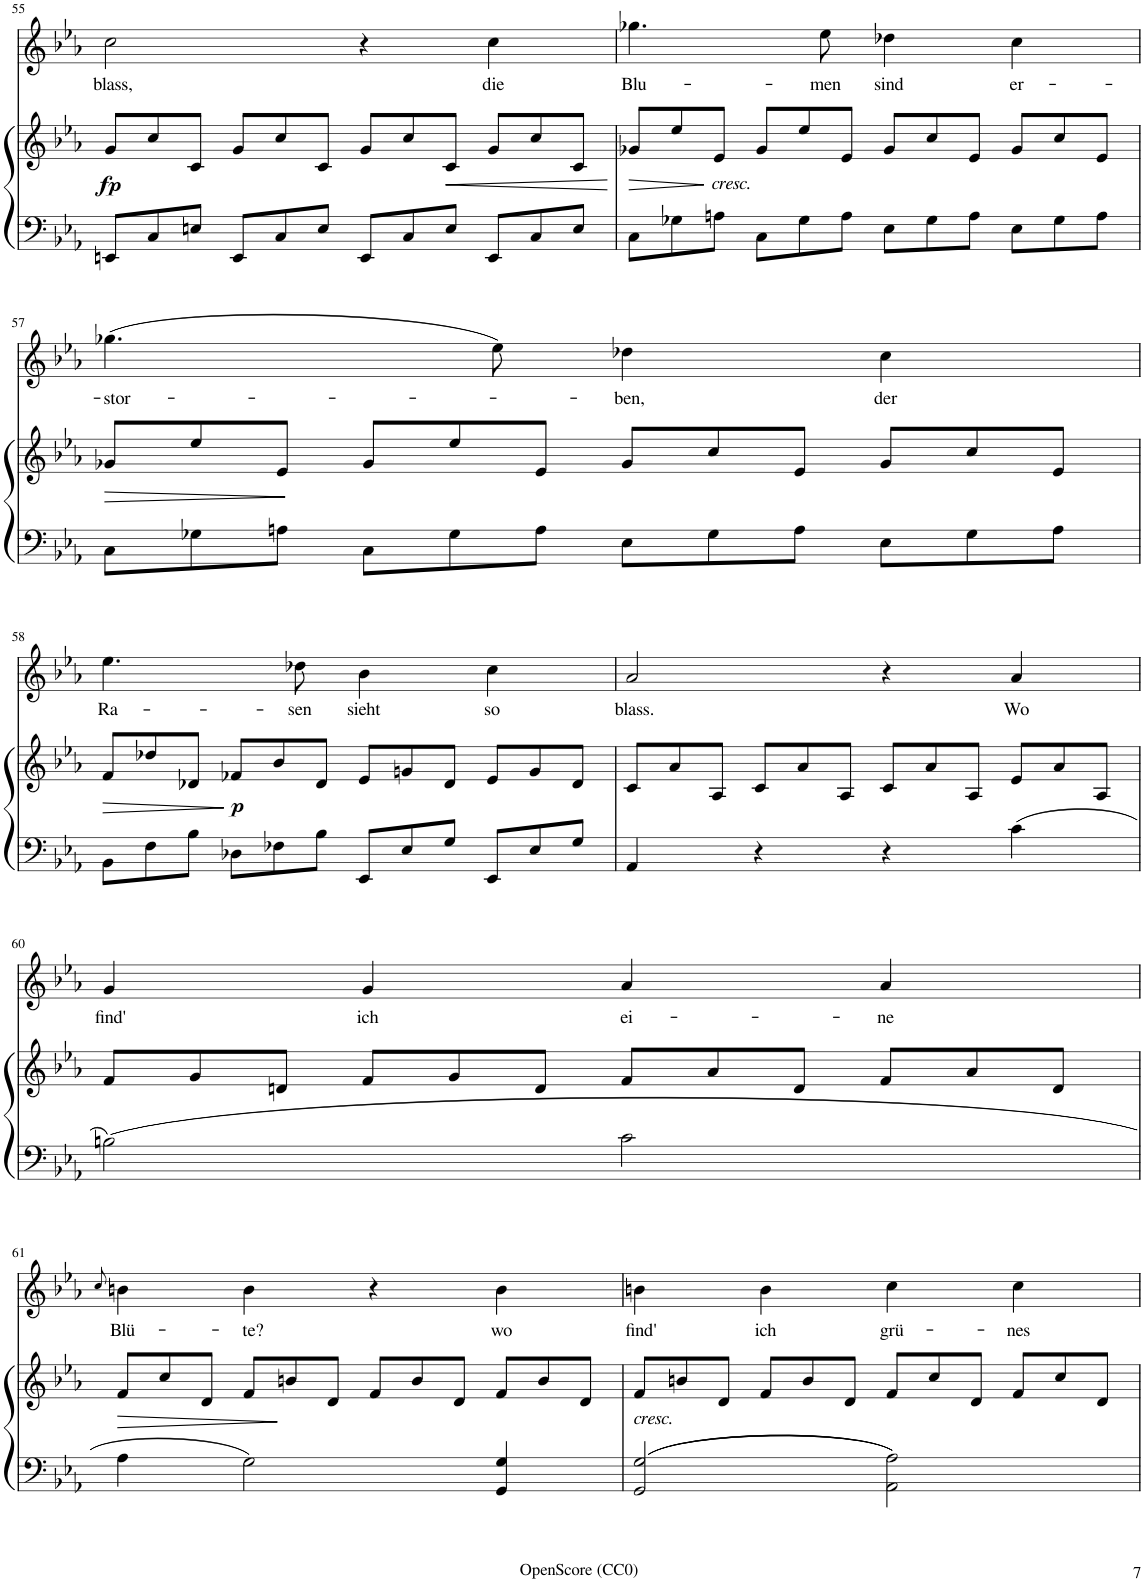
**kern	**kern	**dynam	**kern	**text
*part2	*part2	*part2	*part1	*part1
*staff3	*staff2	*staff2/3	*staff1	*staff1
*I"Pianoforte	*	*	*I"Singstimme Voice	*
*I'Pno	*	*	*	*
!!LO:PB:g=z
*clefF4	*clefG2	*	*clefG2	*
*k[b-e-a-]	*k[b-e-a-]	*	*k[b-e-a-]	*
*M4/4	*M4/4	*	*M4/4	*
*met(c)	*met(c)	*	*met(c)	*
*Xtuplet	*Xtuplet	*	*	*
=55	=55	=55	=55	=55
!	!	!LO:DY:b	!	!LO:LY:b
12EEn/L	12g/L	fp	2cc\	blass,
12C/	12cc/	.	.	.
12En/J	12c/J	.	.	.
12EE/L	12g/L	.	.	.
12C/	12cc/	.	.	.
12E/J	12c/J	.	.	.
12EE/L	12g/L	.	4r	.
12C/	12cc/	.	.	.
!	!	!LO:HP:b	!	!
12E/J	12c/J	<	.	.
!	!	!	!	!LO:LY:b
12EE/L	12g/L	.	4cc\	die
12C/	12cc/	.	.	.
12E/J	12c/J	.	.	.
.	.	[	.	.
=56	=56	=56	=56	=56
!	!	!LO:HP:b	!	!LO:LY:b
12C\L	12g-X/L	>	4.gg-X\	Blu-
12G-X\	12ee-/	.	.	.
!	!LO:TX:b:i:t=cresc.	!	!	!
12An\J	12e-/J	]	.	.
12C\L	12g-/L	.	.	.
12G-\	12ee-/	.	.	.
!	!	!	!	!LO:LY:b
.	.	.	8ee-\	-men
12A\J	12e-/J	.	.	.
!	!	!	!	!LO:LY:b
12E-\L	12g-/L	.	4dd-X\	sind
12G-\	12cc/	.	.	.
12A\J	12e-/J	.	.	.
!	!	!	!	!LO:LY:b
12E-\L	12g-/L	.	4cc\	er-
12G-\	12cc/	.	.	.
12A\J	12e-/J	.	.	.
!!LO:LB:g=z
=57	=57	=57	=57	=57
!	!	!LO:HP:b	!	!LO:LY:b
12C\L	12g-X/L	>	(4.gg-X\	-stor-
12G-X\	12ee-/	.	.	.
12An\J	12e-/J	]	.	.
12C\L	12g-/L	.	.	.
12G-\	12ee-/	.	.	.
.	.	.	8ee-\)	.
12A\J	12e-/J	.	.	.
!	!	!	!	!LO:LY:b
12E-\L	12g-/L	.	4dd-X\	-ben,
12G-\	12cc/	.	.	.
12A\J	12e-/J	.	.	.
!	!	!	!	!LO:LY:b
12E-\L	12g-/L	.	4cc\	der
12G-\	12cc/	.	.	.
12A\J	12e-/J	.	.	.
!!LO:LB:g=z
=58	=58	=58	=58	=58
!	!	!LO:HP:b	!	!LO:LY:b
12BB-\L	12f/L	>	4.ee-\	Ra-
12F\	12dd-X/	.	.	.
12B-\J	12d-X/J	.	.	.
!	!	!LO:DY:n=1:b	!	!
12D-X\L	12f-X/L	] p	.	.
12F-X\	12b-/	.	.	.
!	!	!	!	!LO:LY:b
.	.	.	8dd-X\	-sen
12B-\J	12d-/J	.	.	.
!	!	!	!	!LO:LY:b
12EE-/L	12e-/L	.	4b-\	sieht
12E-/	12gn/	.	.	.
12G/J	12d-/J	.	.	.
!	!	!	!	!LO:LY:b
12EE-/L	12e-/L	.	4cc\	so
12E-/	12g/	.	.	.
12G/J	12d-/J	.	.	.
=59	=59	=59	=59	=59
!	!	!	!	!LO:LY:b
4AA-/	12c/L	.	2a-/	blass.
.	12a-/	.	.	.
.	12A-/J	.	.	.
4r	12c/L	.	.	.
.	12a-/	.	.	.
.	12A-/J	.	.	.
4r	12c/L	.	4r	.
.	12a-/	.	.	.
.	12A-/J	.	.	.
!	!	!	!	!LO:LY:b
4c\	12e-/L	.	4a-/	Wo
.	12a-/	.	.	.
.	12A-/J	.	.	.
!!LO:LB:g=z
=60	=60	=60	=60	=60
!	!	!	!	!LO:LY:b
2Bn\	12f/L	.	4g/	find'
.	12g/	.	.	.
.	12dn/J	.	.	.
!	!	!	!	!LO:LY:b
.	12f/L	.	4g/	ich
.	12g/	.	.	.
.	12d/J	.	.	.
!	!	!	!	!LO:LY:b
2c\	12f/L	.	4a-/	ei-
.	12a-/	.	.	.
.	12d/J	.	.	.
!	!	!	!	!LO:LY:b
.	12f/L	.	4a-/	-ne
.	12a-/	.	.	.
.	12d/J	.	.	.
!!LO:LB:g=z
=61	=61	=61	=61	=61
.	.	.	8qcc/	.
!	!	!LO:HP:b	!	!LO:LY:b
4A-\	12f/L	>	4bn\	Blü-
.	12cc/	.	.	.
.	12d/J	.	.	.
!	!	!	!	!LO:LY:b
2G\	12f/L	.	4b\	-te?
.	12bn/	]	.	.
.	12d/J	.	.	.
.	12f/L	.	4r	.
.	12b/	.	.	.
.	12d/J	.	.	.
!	!	!	!	!LO:LY:b
4GG/ 4G/	12f/L	.	4b\	wo
.	12b/	.	.	.
.	12d/J	.	.	.
=62	=62	=62	=62	=62
!	!LO:TX:b:i:t=cresc.	!	!	!
!	!	!	!	!LO:LY:b
2GG/ 2G/	12f/L	.	4bn\	find'
.	12bn/	.	.	.
.	12d/J	.	.	.
!	!	!	!	!LO:LY:b
.	12f/L	.	4b\	ich
.	12b/	.	.	.
.	12d/J	.	.	.
!	!	!	!	!LO:LY:b
2AA-\ 2A-\	12f/L	.	4cc\	grü-
.	12cc/	.	.	.
.	12d/J	.	.	.
!	!	!	!	!LO:LY:b
.	12f/L	.	4cc\	-nes
.	12cc/	.	.	.
.	12d/J	.	.	.
=	=	=	=	=
*-	*-	*-	*-	*-
